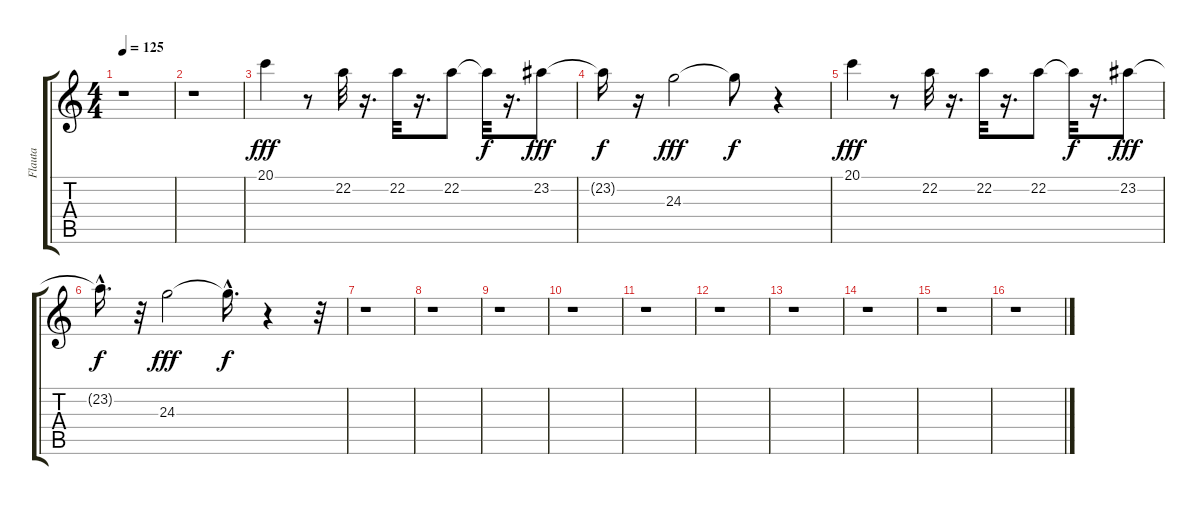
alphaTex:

\track ("Flauta" "Flauta") {instrument flute}
\staff {score tabs}
\tuning (E4 B3 G3 D3 A2 E2) {hide}
\ts (4 4)
\tempo 125
\clef g2
\ks c
r.1{dy fff instrument flute} |
r.1 |
20.1.4 r.8 22.2.32 r.16{d} 22.2.32 r.16{d} 22.2.8 22.2{t}.32{dy f} r.16{d} 23.2.8{dy fff} |
23.2{t}.16{dy f} r.16 24.3.2{dy fff} 24.3{t}.8{dy f} r.4 |
20.1.4{dy fff} r.8 22.2.32 r.16{d} 22.2.32 r.16{d} 22.2.8 22.2{t}.32{dy f} r.16{d} 23.2.8{dy fff} |
23.2{hac t}.16{d dy f} r.32 24.3.2{dy fff} 24.3{hac t}.16{d dy f} r.4 r.32 |
r.1 |
r.1 |
r.1 |
r.1 |
r.1 |
r.1 |
r.1 |
r.1 |
r.1 |
r.1
